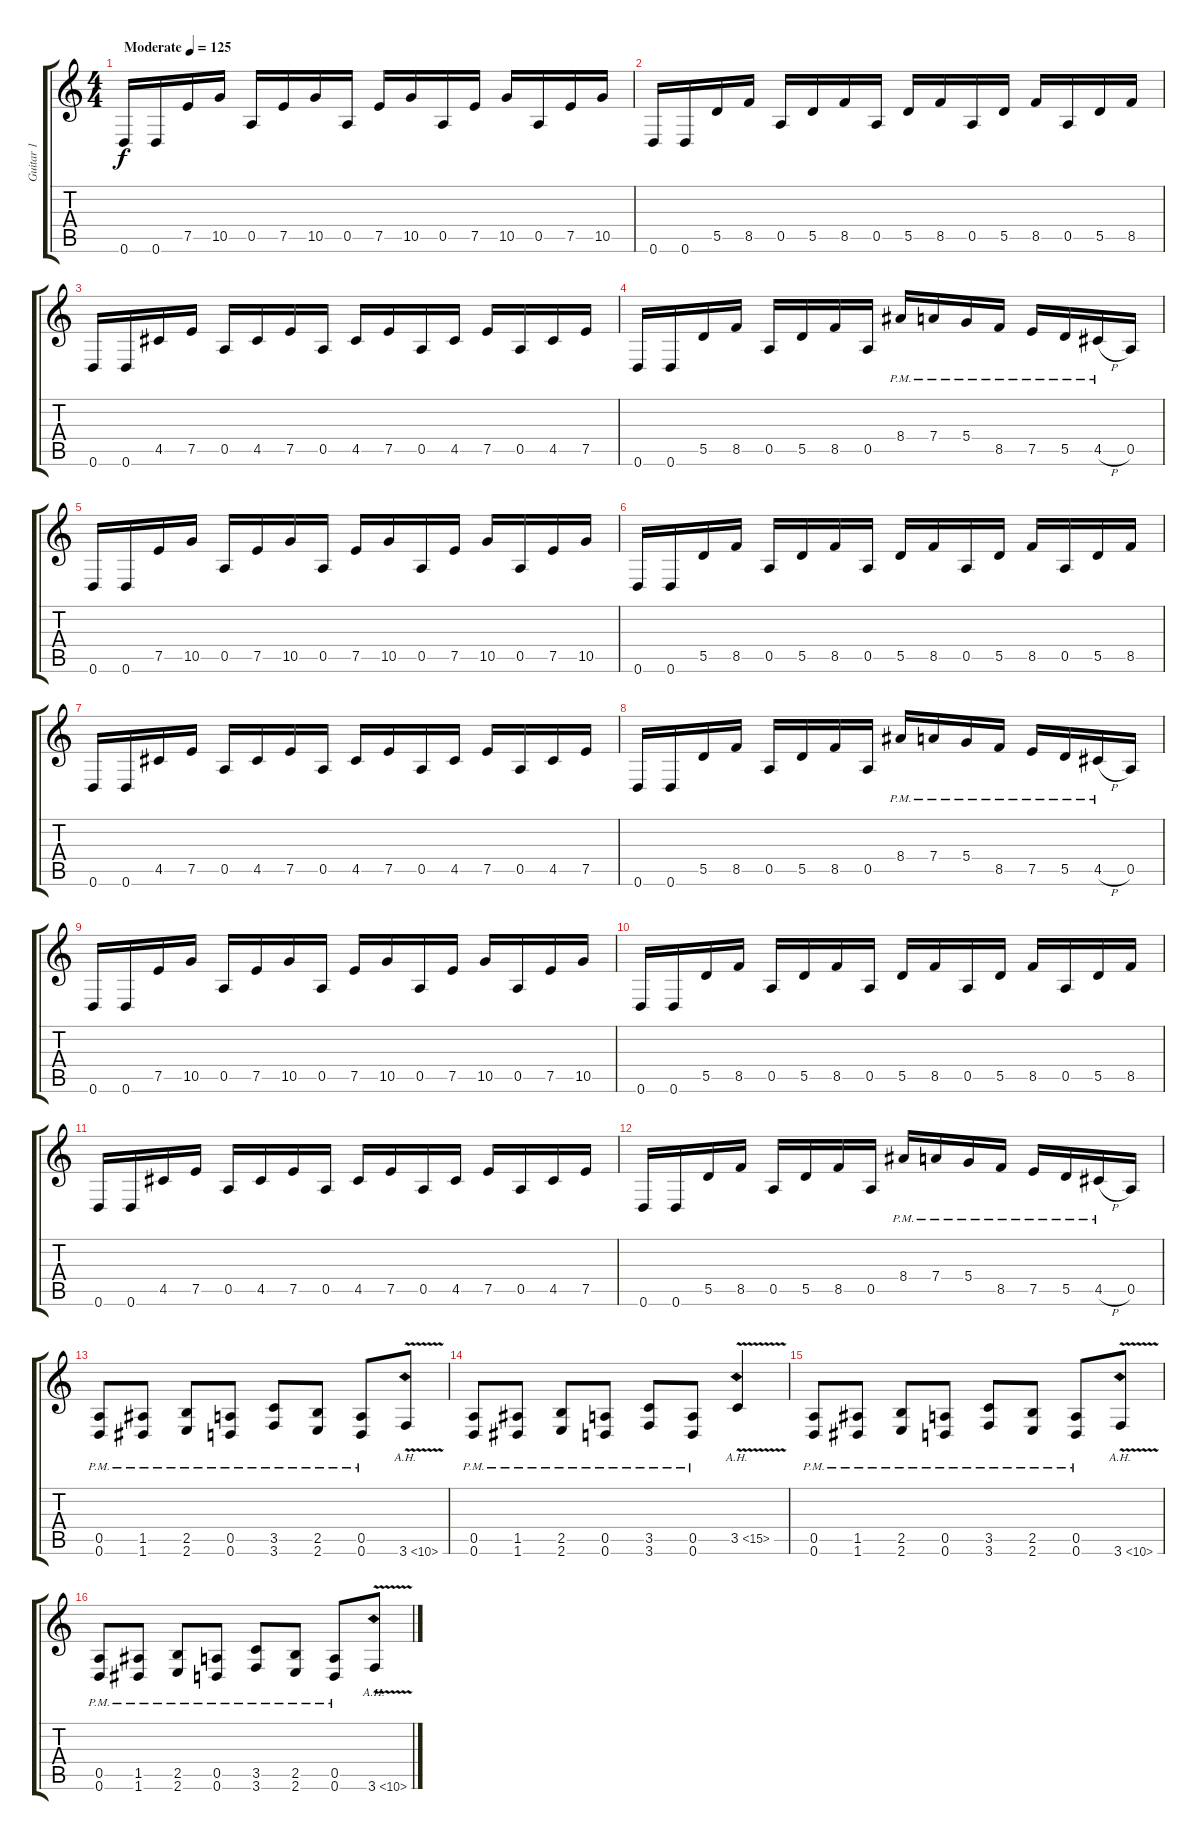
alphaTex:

\track ("Guitar 1" "Guitar 1") {instrument acousticguitarsteel}
\staff {score tabs}
\tuning (E4 B3 G3 D3 A2 D2) {hide}
\ts (4 4)
\tempo (125 "Moderate")
\clef g2
\ks c
0.6.16{dy f instrument acousticguitarsteel} 0.6.16 7.5.16 10.5.16 0.5.16 7.5.16 10.5.16 0.5.16 7.5.16 10.5.16 0.5.16 7.5.16 10.5.16 0.5.16 7.5.16 10.5.16 |
0.6.16 0.6.16 5.5.16 8.5.16 0.5.16 5.5.16 8.5.16 0.5.16 5.5.16 8.5.16 0.5.16 5.5.16 8.5.16 0.5.16 5.5.16 8.5.16 |
0.6.16 0.6.16 4.5.16 7.5.16 0.5.16 4.5.16 7.5.16 0.5.16 4.5.16 7.5.16 0.5.16 4.5.16 7.5.16 0.5.16 4.5.16 7.5.16 |
0.6.16 0.6.16 5.5.16 8.5.16 0.5.16 5.5.16 8.5.16 0.5.16 8.4{pm}.16 7.4{pm}.16 5.4{pm}.16 8.5{pm}.16 7.5{pm}.16 5.5{pm}.16 4.5{h pm}.16 0.5.16 |
0.6.16 0.6.16 7.5.16 10.5.16 0.5.16 7.5.16 10.5.16 0.5.16 7.5.16 10.5.16 0.5.16 7.5.16 10.5.16 0.5.16 7.5.16 10.5.16 |
0.6.16 0.6.16 5.5.16 8.5.16 0.5.16 5.5.16 8.5.16 0.5.16 5.5.16 8.5.16 0.5.16 5.5.16 8.5.16 0.5.16 5.5.16 8.5.16 |
0.6.16 0.6.16 4.5.16 7.5.16 0.5.16 4.5.16 7.5.16 0.5.16 4.5.16 7.5.16 0.5.16 4.5.16 7.5.16 0.5.16 4.5.16 7.5.16 |
0.6.16 0.6.16 5.5.16 8.5.16 0.5.16 5.5.16 8.5.16 0.5.16 8.4{pm}.16 7.4{pm}.16 5.4{pm}.16 8.5{pm}.16 7.5{pm}.16 5.5{pm}.16 4.5{h pm}.16 0.5.16 |
0.6.16 0.6.16 7.5.16 10.5.16 0.5.16 7.5.16 10.5.16 0.5.16 7.5.16 10.5.16 0.5.16 7.5.16 10.5.16 0.5.16 7.5.16 10.5.16 |
0.6.16 0.6.16 5.5.16 8.5.16 0.5.16 5.5.16 8.5.16 0.5.16 5.5.16 8.5.16 0.5.16 5.5.16 8.5.16 0.5.16 5.5.16 8.5.16 |
0.6.16 0.6.16 4.5.16 7.5.16 0.5.16 4.5.16 7.5.16 0.5.16 4.5.16 7.5.16 0.5.16 4.5.16 7.5.16 0.5.16 4.5.16 7.5.16 |
0.6.16 0.6.16 5.5.16 8.5.16 0.5.16 5.5.16 8.5.16 0.5.16 8.4{pm}.16 7.4{pm}.16 5.4{pm}.16 8.5{pm}.16 7.5{pm}.16 5.5{pm}.16 4.5{h pm}.16 0.5.16 |
(0.5{pm} 0.6{pm}).8 (1.5{pm} 1.6{pm}).8 (2.5{pm} 2.6{pm}).8 (0.5{pm} 0.6{pm}).8 (3.5{pm} 3.6{pm}).8 (2.5{pm} 2.6{pm}).8 (0.5{pm} 0.6{pm}).8 3.6{ah 7 v}.8 |
(0.5{pm} 0.6{pm}).8 (1.5{pm} 1.6{pm}).8 (2.5{pm} 2.6{pm}).8 (0.5{pm} 0.6{pm}).8 (3.5{pm} 3.6{pm}).8 (0.5{pm} 0.6{pm}).8 3.5{ah 12 v}.4 |
(0.5{pm} 0.6{pm}).8 (1.5{pm} 1.6{pm}).8 (2.5{pm} 2.6{pm}).8 (0.5{pm} 0.6{pm}).8 (3.5{pm} 3.6{pm}).8 (2.5{pm} 2.6{pm}).8 (0.5{pm} 0.6{pm}).8 3.6{ah 7 v}.8 |
(0.5{pm} 0.6{pm}).8 (1.5{pm} 1.6{pm}).8 (2.5{pm} 2.6{pm}).8 (0.5{pm} 0.6{pm}).8 (3.5{pm} 3.6{pm}).8 (2.5{pm} 2.6{pm}).8 (0.5{pm} 0.6{pm}).8 3.6{ah 7 v}.8
